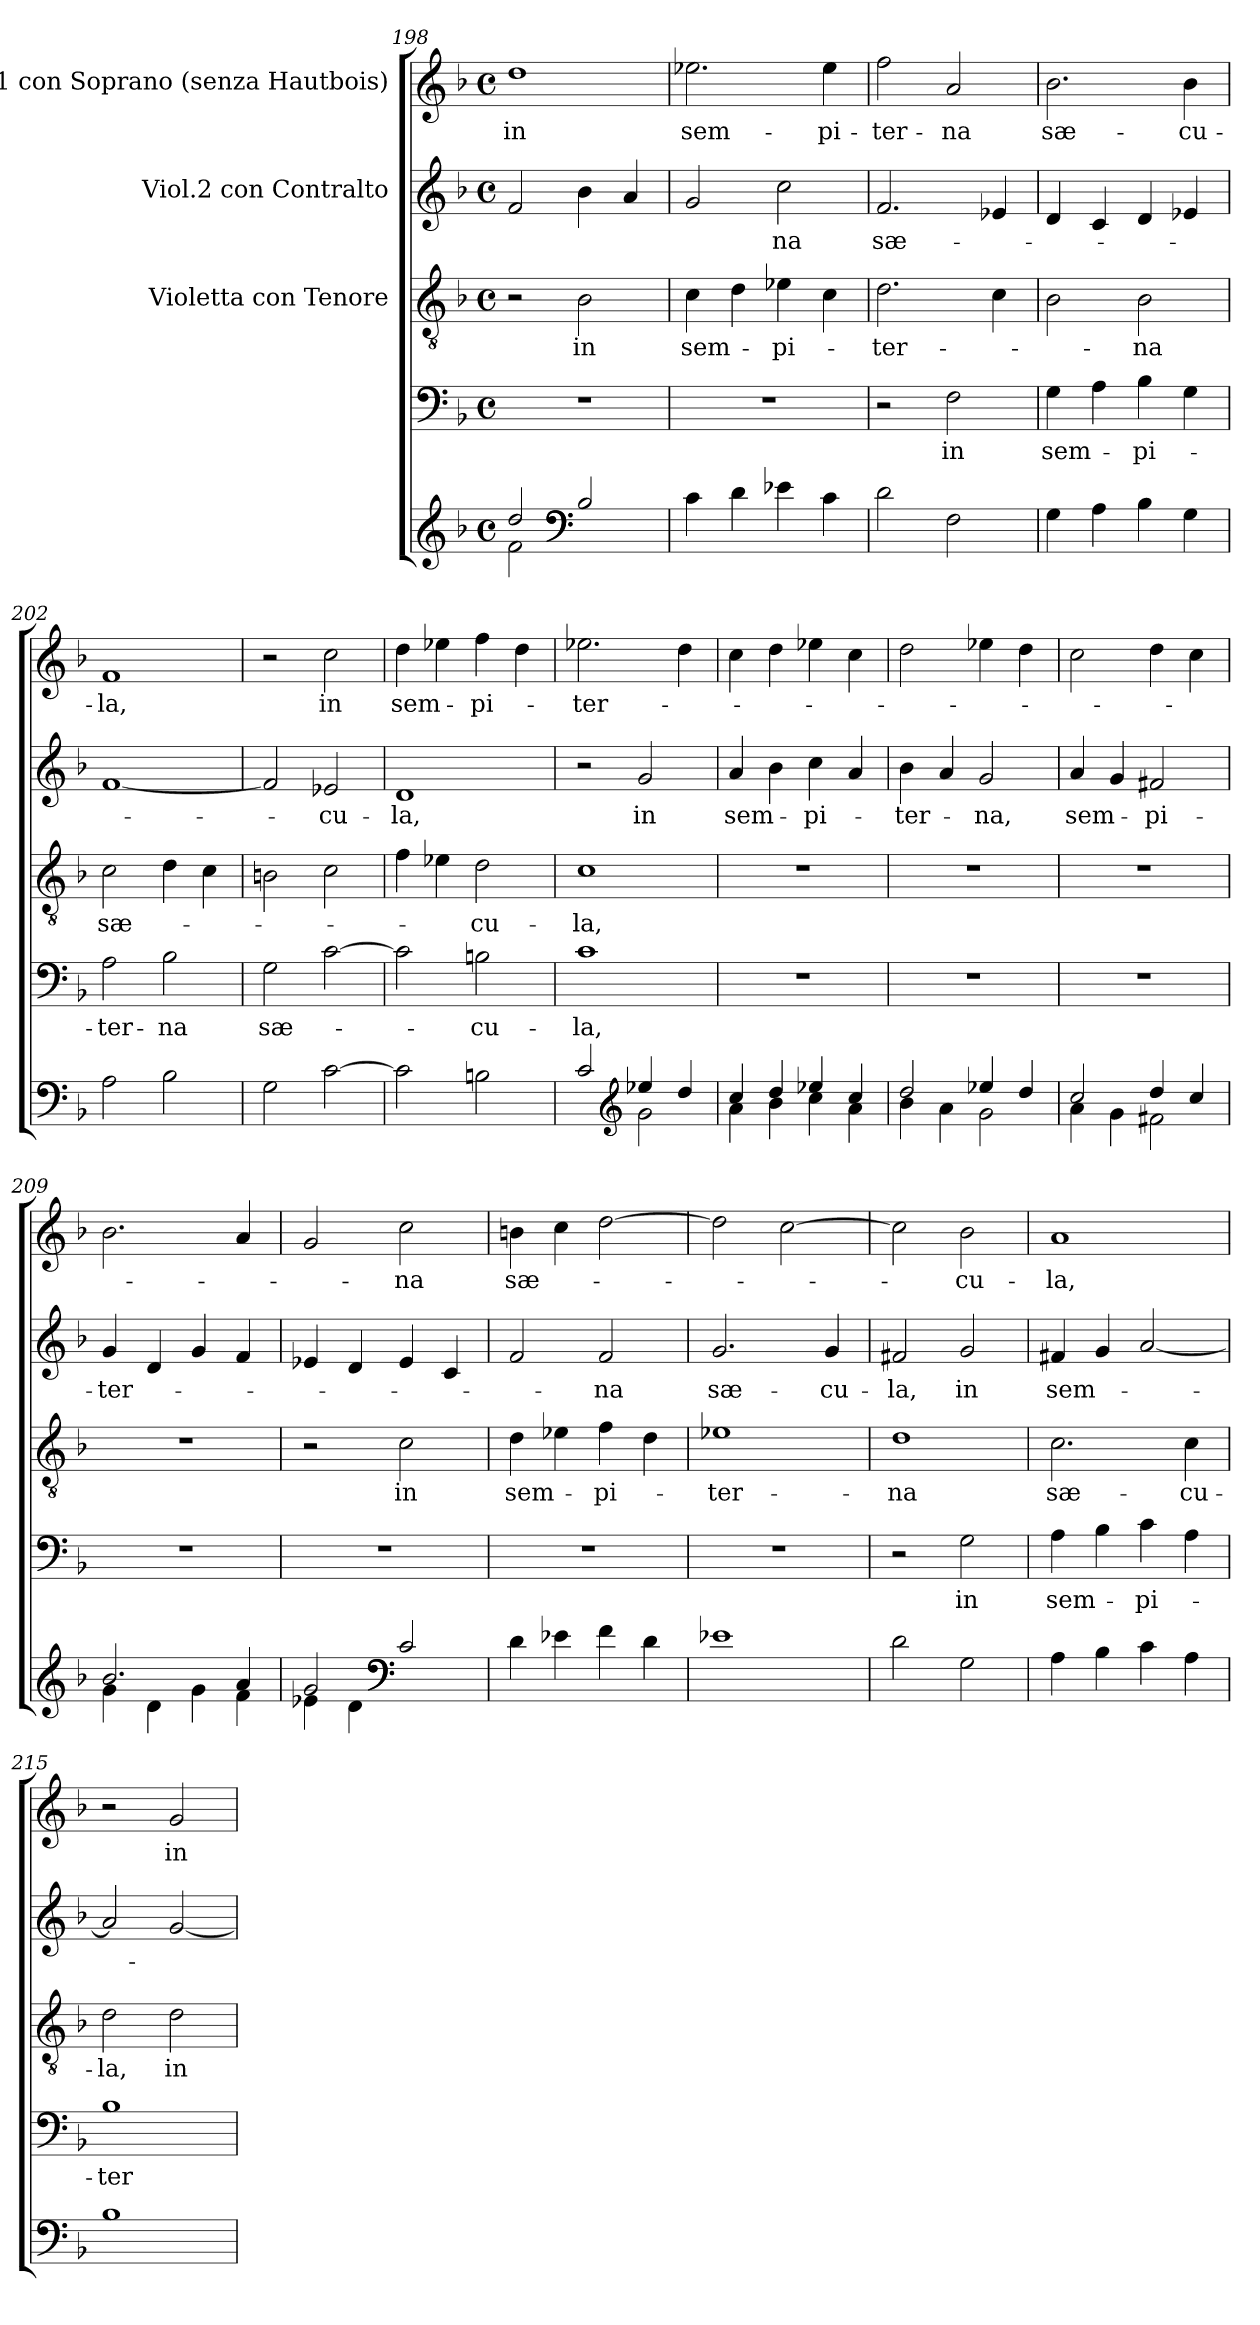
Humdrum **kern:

**kern	**kern	**text	**kern	**text	**kern	**text	**kern	**text
*part5	*part4	*part4	*part3	*part3	*part2	*part2	*part1	*part1
*staff5	*staff4	*staff4	*staff3	*staff3	*staff2	*staff2	*staff1	*staff1
*	*	*	*I"Violetta con Tenore	*	*I"Viol.2 con Contralto	*	*I"Viol.1 con Soprano (senza Hautbois)	*
*clefG2	*clefF4	*	*clefGv2	*	*clefG2	*	*clefG2	*
*k[b-]	*k[b-]	*	*k[b-]	*	*k[b-]	*	*k[b-]	*
*F:	*F:	*	*F:	*	*F:	*	*F:	*
*M4/4	*M4/4	*	*M4/4	*	*M4/4	*	*M4/4	*
*met(c)	*met(c)	*	*met(c)	*	*met(c)	*	*met(c)	*
=198	=198	=198	=198	=198	=198	=198	=198	=198
*^	*	*	*	*	*	*	*	*
!	!	!	!	!	!	!	!	!	!LO:LY:b
2dd/	2f\	1r	.	2r	.	2f/	.	1dd	in
*clefF4	*	*	*	*	*	*	*	*	*
!	!	!	!	!	!LO:LY:b	!	!	!	!
2B-/	2ryy	.	.	2B-\	in	4b-\	.	.	.
.	.	.	.	.	.	4a/	.	.	.
*v	*v	*	*	*	*	*	*	*	*
!!LO:LB:g=z
=199	=199	=199	=199	=199	=199	=199	=199	=199
!	!	!	!	!LO:LY:b	!	!	!	!LO:LY:b
4c\	1r	.	4c\	sem-	2g/	.	2.ee-X\	sem-
4d\	.	.	4d\	.	.	.	.	.
!	!	!	!	!LO:LY:b	!	!LO:LY:b	!	!
4e-X\	.	.	4e-X\	-pi-	2cc\	-na	.	.
!	!	!	!	!	!	!	!	!LO:LY:b
4c\	.	.	4c\	.	.	.	4ee-\	-pi-
=200	=200	=200	=200	=200	=200	=200	=200	=200
!	!	!	!	!LO:LY:b	!	!LO:LY:b	!	!LO:LY:b
2d\	2r	.	2.d\	-ter-	2.f/	sæ-	2ff\	-ter-
!	!	!LO:LY:b	!	!	!	!	!	!LO:LY:b
2F\	2F\	in	.	.	.	.	2a/	-na
.	.	.	4c\	.	4e-X/	.	.	.
=201	=201	=201	=201	=201	=201	=201	=201	=201
!	!	!LO:LY:b	!	!	!	!	!	!LO:LY:b
4G\	4G\	sem-	2B-\	.	4d/	.	2.b-\	sæ-
4A\	4A\	.	.	.	4c/	.	.	.
!	!	!LO:LY:b	!	!LO:LY:b	!	!	!	!
4B-\	4B-\	-pi-	2B-\	-na	4d/	.	.	.
!	!	!	!	!	!	!	!	!LO:LY:b
4G\	4G\	.	.	.	4e-X/	.	4b-\	-cu-
=202	=202	=202	=202	=202	=202	=202	=202	=202
!	!	!LO:LY:b	!	!LO:LY:b	!	!	!	!LO:LY:b
2A\	2A\	-ter-	2c\	sæ-	[1f	.	1f	-la,
!	!	!LO:LY:b	!	!	!	!	!	!
2B-\	2B-\	-na	4d\	.	.	.	.	.
.	.	.	4c\	.	.	.	.	.
=203	=203	=203	=203	=203	=203	=203	=203	=203
!	!	!LO:LY:b	!	!	!	!	!	!
2G\	2G\	sæ-	2Bn\	.	2f/]	.	2r	.
!	!	!	!	!	!	!LO:LY:b	!	!LO:LY:b
[2c\	[2c\	.	2c\	.	2e-X/	-cu-	2cc\	in
=204	=204	=204	=204	=204	=204	=204	=204	=204
!	!	!	!	!	!	!LO:LY:b	!	!LO:LY:b
2c\]	2c\]	.	4f\	.	1d	-la,	4dd\	sem-
.	.	.	4e-X\	.	.	.	4ee-X\	.
!	!	!LO:LY:b	!	!LO:LY:b	!	!	!	!LO:LY:b
2Bn\	2Bn\	-cu-	2d\	-cu-	.	.	4ff\	-pi-
.	.	.	.	.	.	.	4dd\	.
=205	=205	=205	=205	=205	=205	=205	=205	=205
*^	*	*	*	*	*	*	*	*
!	!	!	!LO:LY:b	!	!LO:LY:b	!	!	!	!LO:LY:b
2c/	2ryy	1c	-la,	1c	-la,	2r	.	2.ee-X\	-ter-
*clefG2	*	*	*	*	*	*	*	*	*
!	!	!	!	!	!	!	!LO:LY:b	!	!
4ee-X/	2g\	.	.	.	.	2g/	in	.	.
4dd/	.	.	.	.	.	.	.	4dd\	.
=206	=206	=206	=206	=206	=206	=206	=206	=206	=206
!	!	!	!	!	!	!	!LO:LY:b	!	!
4cc/	4a\	1r	.	1r	.	4a/	sem-	4cc\	.
4dd/	4b-\	.	.	.	.	4b-\	.	4dd\	.
!	!	!	!	!	!	!	!LO:LY:b	!	!
4ee-X/	4cc\	.	.	.	.	4cc\	-pi-	4ee-X\	.
4cc/	4a\	.	.	.	.	4a/	.	4cc\	.
!!LO:PB:g=z
=207	=207	=207	=207	=207	=207	=207	=207	=207	=207
!	!	!	!	!	!	!	!LO:LY:b	!	!
2dd/	4b-\	1r	.	1r	.	4b-\	-ter-	2dd\	.
.	4a\	.	.	.	.	4a/	.	.	.
!	!	!	!	!	!	!	!LO:LY:b	!	!
4ee-X/	2g\	.	.	.	.	2g/	-na,	4ee-X\	.
4dd/	.	.	.	.	.	.	.	4dd\	.
=208	=208	=208	=208	=208	=208	=208	=208	=208	=208
!	!	!	!	!	!	!	!LO:LY:b	!	!
2cc/	4a\	1r	.	1r	.	4a/	sem-	2cc\	.
.	4g\	.	.	.	.	4g/	.	.	.
!	!	!	!	!	!	!	!LO:LY:b	!	!
4dd/	2f#X\	.	.	.	.	2f#X/	-pi-	4dd\	.
4cc/	.	.	.	.	.	.	.	4cc\	.
=209	=209	=209	=209	=209	=209	=209	=209	=209	=209
!	!	!	!	!	!	!	!LO:LY:b	!	!
2.b-/	4g\	1r	.	1r	.	4g/	-ter-	2.b-\	.
.	4d\	.	.	.	.	4d/	.	.	.
.	4g\	.	.	.	.	4g/	.	.	.
4a/	4f\	.	.	.	.	4f/	.	4a/	.
=210	=210	=210	=210	=210	=210	=210	=210	=210	=210
2g/	4e-X\	1r	.	2r	.	4e-X/	.	2g/	.
.	4d\	.	.	.	.	4d/	.	.	.
*clefF4	*	*	*	*	*	*	*	*	*
!	!	!	!	!	!LO:LY:b	!	!	!	!LO:LY:b
2c/	2ryy	.	.	2c\	in	4e-/	.	2cc\	-na
.	.	.	.	.	.	4c/	.	.	.
*v	*v	*	*	*	*	*	*	*	*
=211	=211	=211	=211	=211	=211	=211	=211	=211
!	!	!	!	!LO:LY:b	!	!	!	!LO:LY:b
4d\	1r	.	4d\	sem-	2f/	.	4bn\	sæ-
4e-X\	.	.	4e-X\	.	.	.	4cc\	.
!	!	!	!	!LO:LY:b	!	!LO:LY:b	!	!
4f\	.	.	4f\	-pi-	2f/	-na	[2dd\	.
4d\	.	.	4d\	.	.	.	.	.
=212	=212	=212	=212	=212	=212	=212	=212	=212
!	!	!	!	!LO:LY:b	!	!LO:LY:b	!	!
1e-X	1r	.	1e-X	-ter-	2.g/	sæ-	2dd\]	.
.	.	.	.	.	.	.	[2cc\	.
!	!	!	!	!	!	!LO:LY:b	!	!
.	.	.	.	.	4g/	-cu-	.	.
=213	=213	=213	=213	=213	=213	=213	=213	=213
!	!	!	!	!LO:LY:b	!	!LO:LY:b	!	!
2d\	2r	.	1d	-na	2f#X/	-la,	2cc\]	.
!	!	!LO:LY:b	!	!	!	!LO:LY:b	!	!LO:LY:b
2G\	2G\	in	.	.	2g/	in	2b-\	-cu-
=214	=214	=214	=214	=214	=214	=214	=214	=214
!	!	!LO:LY:b	!	!LO:LY:b	!	!LO:LY:b	!	!LO:LY:b
4A\	4A\	sem-	2.c\	sæ-	4f#X/	sem-	1a	-la,
4B-\	4B-\	.	.	.	4g/	.	.	.
!	!	!LO:LY:b	!	!	!	!	!	!
4c\	4c\	-pi-	.	.	[2a/	.	.	.
!	!	!	!	!LO:LY:b	!	!	!	!
4A\	4A\	.	4c\	-cu-	.	.	.	.
!!LO:LB:g=z
=215	=215	=215	=215	=215	=215	=215	=215	=215
!	!	!LO:LY:b	!	!LO:LY:b	!	!	!	!
1B-	1B-	-ter-	2d\	-la,	2a/]	.	2r	.
!	!	!	!	!LO:LY:b	!	!	!	!LO:LY:b
.	.	.	2d\	in	[2g/	.	2g/	in
=	=	=	=	=	=	=	=	=
*-	*-	*-	*-	*-	*-	*-	*-	*-
